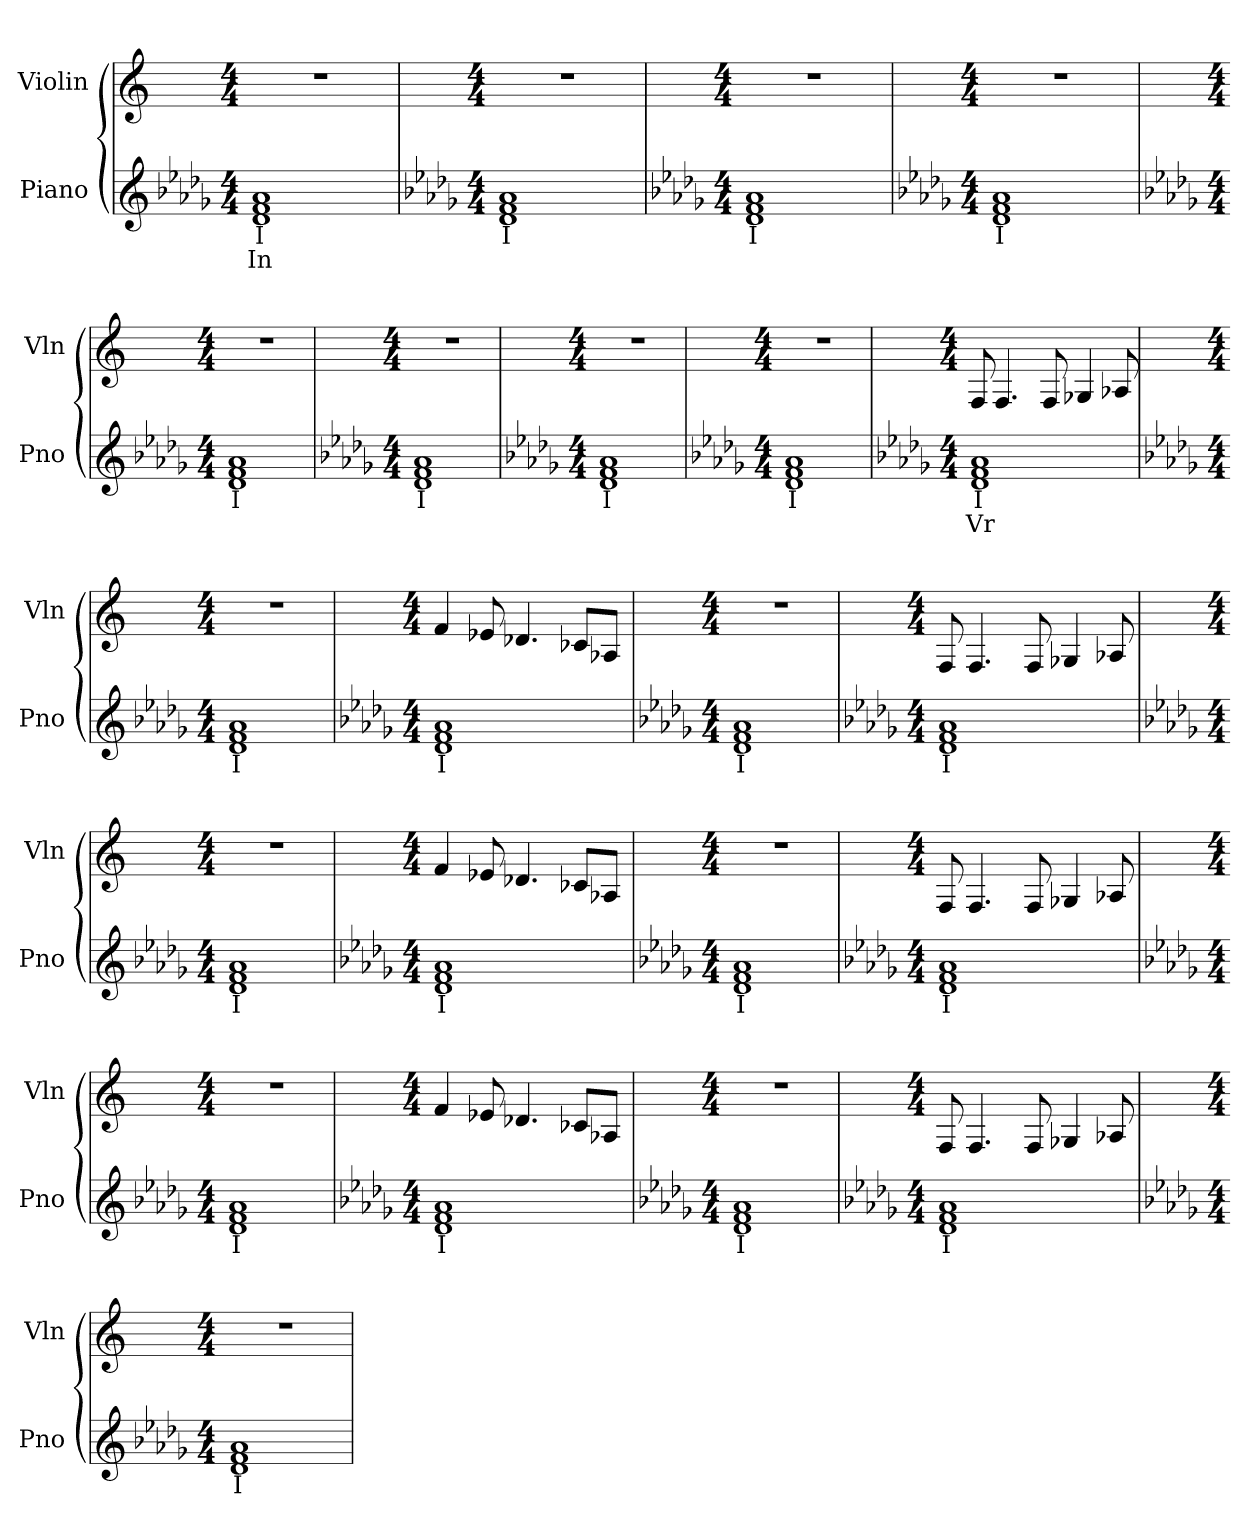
**kern	**text	**text	**kern
*part2	*part2	*part2	*part1
*staff2	*staff2	*staff2	*staff1
*I"Piano	*	*	*I"Violin
*I'Pno	*	*	*I'Vln
*k[b-e-a-d-g-]	*	*	*
*D-:	*	*	*
*M4/4	*	*	*M4/4
=	=	=	=
1d- 1f 1a-	I	In	1r
=	=	=	=
*k[b-e-a-d-g-]	*	*	*
*D-:	*	*	*
*M4/4	*	*	*M4/4
1d- 1f 1a-	I	.	1r
=	=	=	=
*k[b-e-a-d-g-]	*	*	*
*D-:	*	*	*
*M4/4	*	*	*M4/4
1d- 1f 1a-	I	.	1r
=	=	=	=
*k[b-e-a-d-g-]	*	*	*
*D-:	*	*	*
*M4/4	*	*	*M4/4
1d- 1f 1a-	I	.	1r
=	=	=	=
*k[b-e-a-d-g-]	*	*	*
*D-:	*	*	*
*M4/4	*	*	*M4/4
1d- 1f 1a-	I	.	1r
=	=	=	=
*k[b-e-a-d-g-]	*	*	*
*D-:	*	*	*
*M4/4	*	*	*M4/4
1d- 1f 1a-	I	.	1r
=	=	=	=
*k[b-e-a-d-g-]	*	*	*
*D-:	*	*	*
*M4/4	*	*	*M4/4
1d- 1f 1a-	I	.	1r
=	=	=	=
*k[b-e-a-d-g-]	*	*	*
*D-:	*	*	*
*M4/4	*	*	*M4/4
1d- 1f 1a-	I	.	1r
=	=	=	=
*k[b-e-a-d-g-]	*	*	*
*D-:	*	*	*
*M4/4	*	*	*M4/4
1d- 1f 1a-	I	Vr	8F
.	.	.	4.F
.	.	.	8F
.	.	.	4G-X
.	.	.	8A-X
=	=	=	=
*k[b-e-a-d-g-]	*	*	*
*D-:	*	*	*
*M4/4	*	*	*M4/4
1d- 1f 1a-	I	.	1r
=	=	=	=
*k[b-e-a-d-g-]	*	*	*
*D-:	*	*	*
*M4/4	*	*	*M4/4
1d- 1f 1a-	I	.	4f
.	.	.	8e-X
.	.	.	4.d-X
.	.	.	8c-XL
.	.	.	8A-XJ
=	=	=	=
*k[b-e-a-d-g-]	*	*	*
*D-:	*	*	*
*M4/4	*	*	*M4/4
1d- 1f 1a-	I	.	1r
=	=	=	=
*k[b-e-a-d-g-]	*	*	*
*D-:	*	*	*
*M4/4	*	*	*M4/4
1d- 1f 1a-	I	.	8F
.	.	.	4.F
.	.	.	8F
.	.	.	4G-X
.	.	.	8A-X
=	=	=	=
*k[b-e-a-d-g-]	*	*	*
*D-:	*	*	*
*M4/4	*	*	*M4/4
1d- 1f 1a-	I	.	1r
=	=	=	=
*k[b-e-a-d-g-]	*	*	*
*D-:	*	*	*
*M4/4	*	*	*M4/4
1d- 1f 1a-	I	.	4f
.	.	.	8e-X
.	.	.	4.d-X
.	.	.	8c-XL
.	.	.	8A-XJ
=	=	=	=
*k[b-e-a-d-g-]	*	*	*
*D-:	*	*	*
*M4/4	*	*	*M4/4
1d- 1f 1a-	I	.	1r
=	=	=	=
*k[b-e-a-d-g-]	*	*	*
*D-:	*	*	*
*M4/4	*	*	*M4/4
1d- 1f 1a-	I	.	8F
.	.	.	4.F
.	.	.	8F
.	.	.	4G-X
.	.	.	8A-X
=	=	=	=
*k[b-e-a-d-g-]	*	*	*
*D-:	*	*	*
*M4/4	*	*	*M4/4
1d- 1f 1a-	I	.	1r
=	=	=	=
*k[b-e-a-d-g-]	*	*	*
*D-:	*	*	*
*M4/4	*	*	*M4/4
1d- 1f 1a-	I	.	4f
.	.	.	8e-X
.	.	.	4.d-X
.	.	.	8c-XL
.	.	.	8A-XJ
=	=	=	=
*k[b-e-a-d-g-]	*	*	*
*D-:	*	*	*
*M4/4	*	*	*M4/4
1d- 1f 1a-	I	.	1r
=	=	=	=
*k[b-e-a-d-g-]	*	*	*
*D-:	*	*	*
*M4/4	*	*	*M4/4
1d- 1f 1a-	I	.	8F
.	.	.	4.F
.	.	.	8F
.	.	.	4G-X
.	.	.	8A-X
=	=	=	=
*k[b-e-a-d-g-]	*	*	*
*D-:	*	*	*
*M4/4	*	*	*M4/4
1d- 1f 1a-	I	.	1r
=	=	=	=
*-	*-	*-	*-
